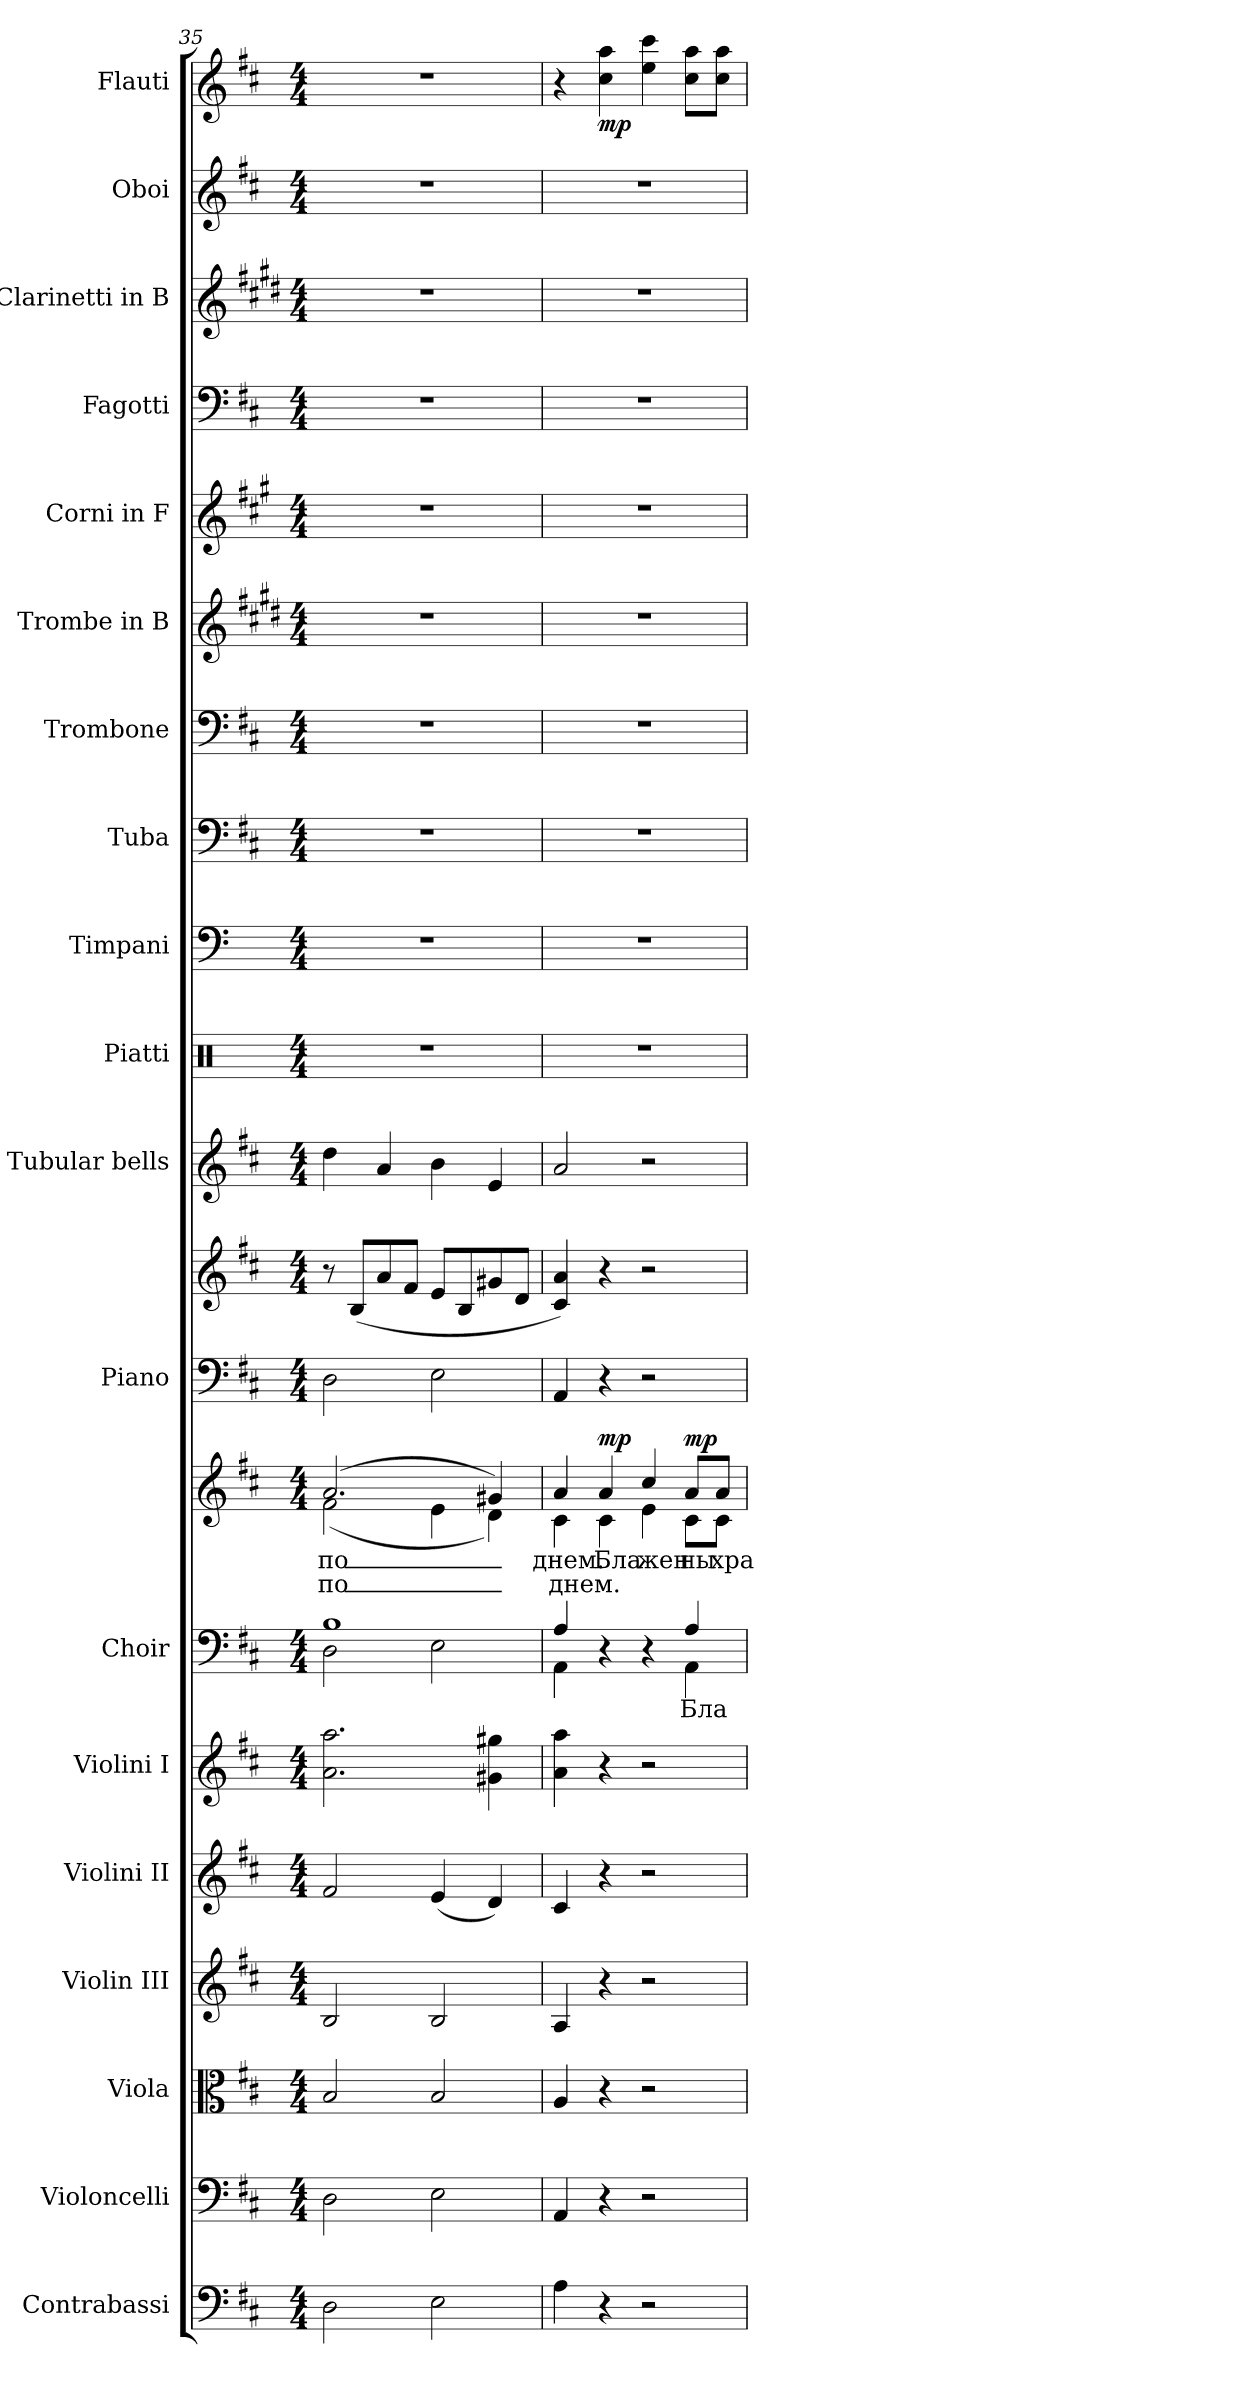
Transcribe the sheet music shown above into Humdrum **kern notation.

**kern	**kern	**kern	**kern	**kern	**kern	**kern	**text	**kern	**text	**text	**dynam	**kern	**kern	**kern	**kern	**kern	**kern	**kern	**kern	**kern	**kern	**kern	**kern	**kern	**dynam
*part19	*part18	*part17	*part16	*part15	*part14	*part13	*part13	*part13	*part13	*part13	*part13	*part12	*part12	*part11	*part10	*part9	*part8	*part7	*part6	*part5	*part4	*part3	*part2	*part1	*part1
*staff21	*staff20	*staff19	*staff18	*staff17	*staff16	*staff15	*staff15	*staff14	*staff14	*staff14	*staff14/15	*staff13	*staff12	*staff11	*staff10	*staff9	*staff8	*staff7	*staff6	*staff5	*staff4	*staff3	*staff2	*staff1	*staff1
*I"Contrabassi	*I"Violoncelli	*I"Viola	*I"Violin III	*I"Violini II	*I"Violini I	*I"Choir	*	*	*	*	*	*I"Piano	*	*I"Tubular bells	*I"Piatti	*I"Timpani	*I"Tuba	*I"Trombone	*I"Trombe in B	*I"Corni in F	*I"Fagotti	*I"Clarinetti in B	*I"Oboi	*I"Flauti	*
*	*	*	*I'Vln. II	*	*	*	*	*	*	*	*	*	*	*	*	*	*	*	*	*	*	*	*	*	*
*clefF4	*clefF4	*clefC3	*clefG2	*clefG2	*clefG2	*clefF4	*	*clefG2	*	*	*	*clefF4	*clefG2	*clefG2	*clefX	*clefF4	*clefF4	*clefF4	*clefG2	*clefG2	*clefF4	*clefG2	*clefG2	*clefG2	*
*ITrd7c12	*	*	*	*	*	*	*	*	*	*	*	*	*	*	*	*	*	*	*ITrd1c2	*ITrd4c7	*	*ITrd1c2	*	*	*
*k[f#c#]	*k[f#c#]	*k[f#c#]	*k[f#c#]	*k[f#c#]	*k[f#c#]	*k[f#c#]	*	*k[f#c#]	*	*	*	*k[f#c#]	*k[f#c#]	*k[f#c#]	*k[]	*k[]	*k[f#c#]	*k[f#c#]	*k[f#c#]	*k[f#c#]	*k[f#c#]	*k[f#c#]	*k[f#c#]	*k[f#c#]	*
*D:	*D:	*D:	*D:	*D:	*D:	*D:	*	*D:	*	*	*	*D:	*D:	*D:	*C:	*C:	*D:	*D:	*D:	*D:	*D:	*D:	*D:	*D:	*
*M4/4	*M4/4	*M4/4	*M4/4	*M4/4	*M4/4	*M4/4	*	*M4/4	*	*	*	*M4/4	*M4/4	*M4/4	*M4/4	*M4/4	*M4/4	*M4/4	*M4/4	*M4/4	*M4/4	*M4/4	*M4/4	*M4/4	*
=35	=35	=35	=35	=35	=35	=35	=35	=35	=35	=35	=35	=35	=35	=35	=35	=35	=35	=35	=35	=35	=35	=35	=35	=35	=35
*	*	*	*	*	*	*^	*	*^	*	*	*	*	*	*	*	*	*	*	*	*	*	*	*	*	*
!	!	!	!	!	!	!	!	!	!	!	!LO:LY:a:color=#000000	!LO:LY:b:color=#000000	!	!	!	!	!	!	!	!	!	!	!	!	!	!	!
2DDi\	2Di\	2Bi/	2Bi/	2f#i/	2.ai\ 2.aai	1Bi	2Di\	.	(2.ai/	(2f#i\	по_	по_	.	2Di\	8r	4ddi\	1r	1r	1r	1r	1r	1r	1r	1r	1r	1r	.
.	.	.	.	.	.	.	.	.	.	.	.	.	.	.	(8Bi/L	.	.	.	.	.	.	.	.	.	.	.	.
.	.	.	.	.	.	.	.	.	.	.	.	.	.	.	8ai/	4ai/	.	.	.	.	.	.	.	.	.	.	.
.	.	.	.	.	.	.	.	.	.	.	.	.	.	.	8f#i/J	.	.	.	.	.	.	.	.	.	.	.	.
2EEi\	2Ei\	2Bi/	2Bi/	(4ei/	.	.	2Ei\	.	.	4ei\	.	.	.	2Ei\	8ei/L	4bi\	.	.	.	.	.	.	.	.	.	.	.
.	.	.	.	.	.	.	.	.	.	.	.	.	.	.	8Bi/	.	.	.	.	.	.	.	.	.	.	.	.
.	.	.	.	4di/)	4g#Xi\ 4gg#Xi	.	.	.	4g#Xi/)	4di\)	.	.	.	.	8g#Xi/	4ei/	.	.	.	.	.	.	.	.	.	.	.
.	.	.	.	.	.	.	.	.	.	.	.	.	.	.	8di/J	.	.	.	.	.	.	.	.	.	.	.	.
=36	=36	=36	=36	=36	=36	=36	=36	=36	=36	=36	=36	=36	=36	=36	=36	=36	=36	=36	=36	=36	=36	=36	=36	=36	=36	=36	=36
!	!	!	!	!	!	!	!	!	!	!	!LO:LY:a:color=#000000	!LO:LY:b:color=#000000	!	!	!	!	!	!	!	!	!	!	!	!	!	!	!
4AAi\	4AAi/	4Ai/	4Ai/	4c#i/	4ai\ 4aai	4Ai/	4AAi\	.	4ai/	4c#i\	днем.	днем.	.	4AAi/	4c#i/ 4ai)	2ai/	1r	1r	1r	1r	1r	1r	1r	1r	1r	4r	.
!	!	!	!	!	!	!	!	!	!	!	!LO:LY:b:color=#000000	!	!	!	!	!	!	!	!	!	!	!	!	!	!	!	!
4r	4r	4r	4r	4r	4r	4r	4ryy	.	4ai/	4c#i\	Бла_	.	mp	4r	4r	.	.	.	.	.	.	.	.	.	.	4cc#i\ 4aai	mp
!	!	!	!	!	!	!	!	!	!	!	!LO:LY:b:color=#000000	!	!	!	!	!	!	!	!	!	!	!	!	!	!	!	!
2r	2r	2r	2r	2r	2r	4r	4ryy	.	4cc#i/	4ei\	жен_	.	.	2r	2r	2r	.	.	.	.	.	.	.	.	.	4eei\ 4ccc#i	.
!	!	!	!	!	!	!	!	!LO:LY:b:color=#000000	!	!	!	!	!	!	!	!	!	!	!	!	!	!	!	!	!	!	!
!	!	!	!	!	!	!	!	!	!	!	!LO:LY:b:color=#000000	!	!	!	!	!	!	!	!	!	!	!	!	!	!	!	!
.	.	.	.	.	.	4Ai/	4AAi\	Бла_	8ai/L	8c#i\L	ны	.	mp	.	.	.	.	.	.	.	.	.	.	.	.	8cc#i\ 8aaiL	.
!	!	!	!	!	!	!	!	!	!	!	!LO:LY:b:color=#000000	!	!	!	!	!	!	!	!	!	!	!	!	!	!	!	!
.	.	.	.	.	.	.	.	.	8ai/J	8c#i\J	хра_	.	.	.	.	.	.	.	.	.	.	.	.	.	.	8cc#i\ 8aaiJ	.
*	*	*	*	*	*	*v	*v	*	*	*	*	*	*	*	*	*	*	*	*	*	*	*	*	*	*	*	*
*	*	*	*	*	*	*	*	*v	*v	*	*	*	*	*	*	*	*	*	*	*	*	*	*	*	*	*
=	=	=	=	=	=	=	=	=	=	=	=	=	=	=	=	=	=	=	=	=	=	=	=	=	=
*-	*-	*-	*-	*-	*-	*-	*-	*-	*-	*-	*-	*-	*-	*-	*-	*-	*-	*-	*-	*-	*-	*-	*-	*-	*-
